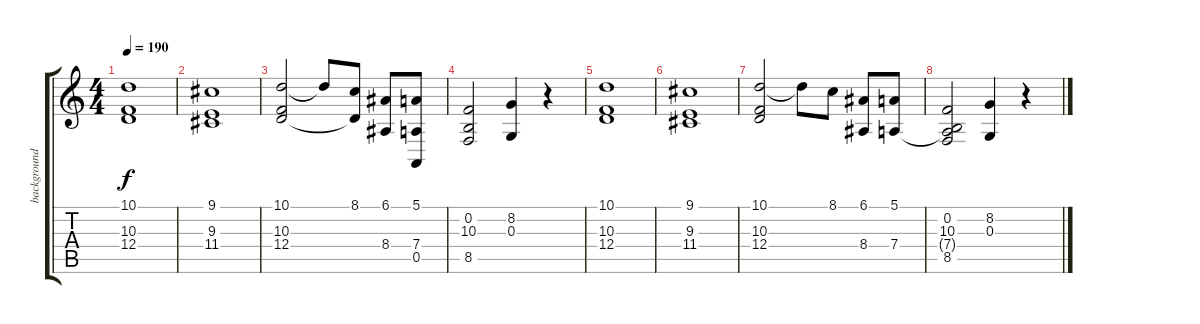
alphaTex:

\track ("background vocals" "background") {instrument choiraahs}
\staff {score tabs}
\tuning (E4 B3 G3 D3 A2 E2) {hide}
\ts (4 4)
\tempo 190
\clef g2
\ks c
(10.1 10.3 12.4).1{dy f instrument choiraahs} |
(9.1 9.3 11.4).1 |
(10.1 10.3 12.4).2 10.1{t}.8 (8.1 12.4{t}).8 (6.1 8.4).8 (5.1 7.4 0.5).8 |
(0.2 10.3 8.5).2 (8.2 0.3).4 r.4 |
(10.1 10.3 12.4).1 |
(9.1 9.3 11.4).1 |
(10.1 10.3 12.4).2 10.1{t}.8 8.1.8 (6.1 8.4).8 (5.1 7.4).8 |
(0.2 10.3 7.4{t} 8.5).2 (8.2 0.3).4 r.4
